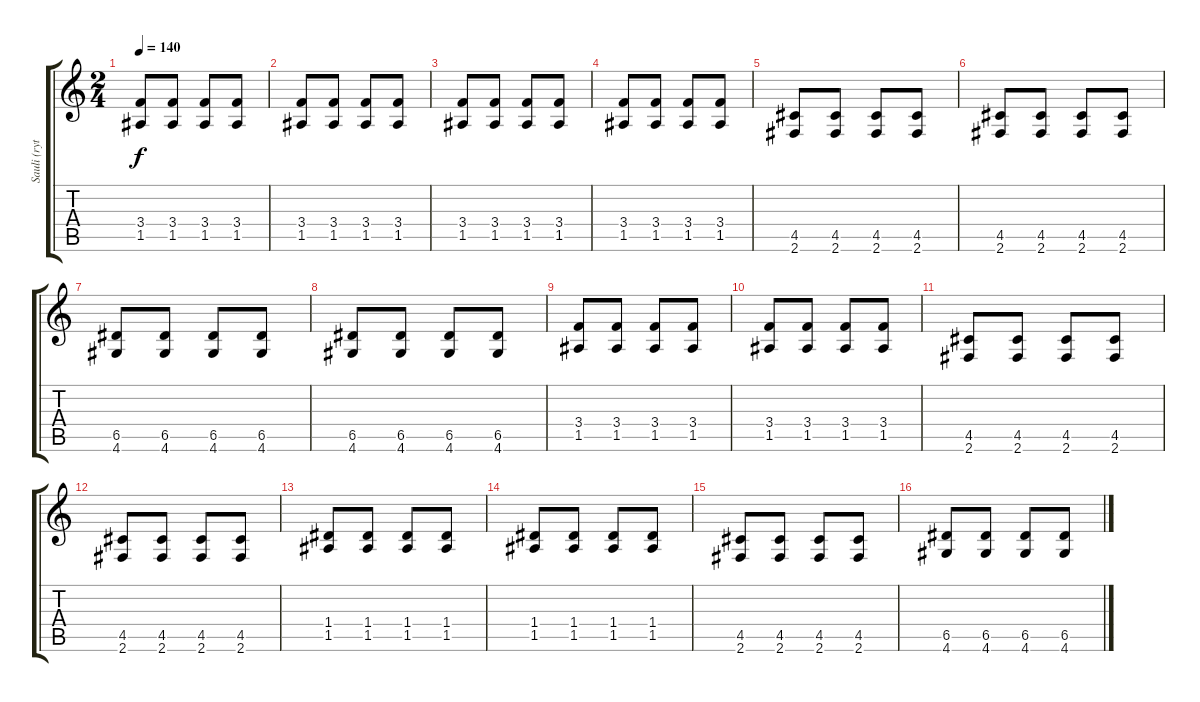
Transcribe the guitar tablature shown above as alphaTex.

\track ("Sauli (rythm)" "Sauli (ryt") {instrument distortionguitar}
\staff {score tabs}
\tuning (E4 B3 G3 D3 A2 E2) {hide}
\ts (2 4)
\tempo 140
\clef g2
\ks c
(3.4 1.5).8{dy f} (3.4 1.5).8 (3.4 1.5).8 (3.4 1.5).8 |
(3.4 1.5).8 (3.4 1.5).8 (3.4 1.5).8 (3.4 1.5).8 |
(3.4 1.5).8 (3.4 1.5).8 (3.4 1.5).8 (3.4 1.5).8 |
(3.4 1.5).8 (3.4 1.5).8 (3.4 1.5).8 (3.4 1.5).8 |
(4.5 2.6).8 (4.5 2.6).8 (4.5 2.6).8 (4.5 2.6).8 |
(4.5 2.6).8 (4.5 2.6).8 (4.5 2.6).8 (4.5 2.6).8 |
(6.5 4.6).8 (6.5 4.6).8 (6.5 4.6).8 (6.5 4.6).8 |
(6.5 4.6).8 (6.5 4.6).8 (6.5 4.6).8 (6.5 4.6).8 |
(3.4 1.5).8 (3.4 1.5).8 (3.4 1.5).8 (3.4 1.5).8 |
(3.4 1.5).8 (3.4 1.5).8 (3.4 1.5).8 (3.4 1.5).8 |
(4.5 2.6).8 (4.5 2.6).8 (4.5 2.6).8 (4.5 2.6).8 |
(4.5 2.6).8 (4.5 2.6).8 (4.5 2.6).8 (4.5 2.6).8 |
(1.4 1.5).8 (1.4 1.5).8 (1.4 1.5).8 (1.4 1.5).8 |
(1.4 1.5).8 (1.4 1.5).8 (1.4 1.5).8 (1.4 1.5).8 |
(4.5 2.6).8 (4.5 2.6).8 (4.5 2.6).8 (4.5 2.6).8 |
(6.5 4.6).8 (6.5 4.6).8 (6.5 4.6).8 (6.5 4.6).8
